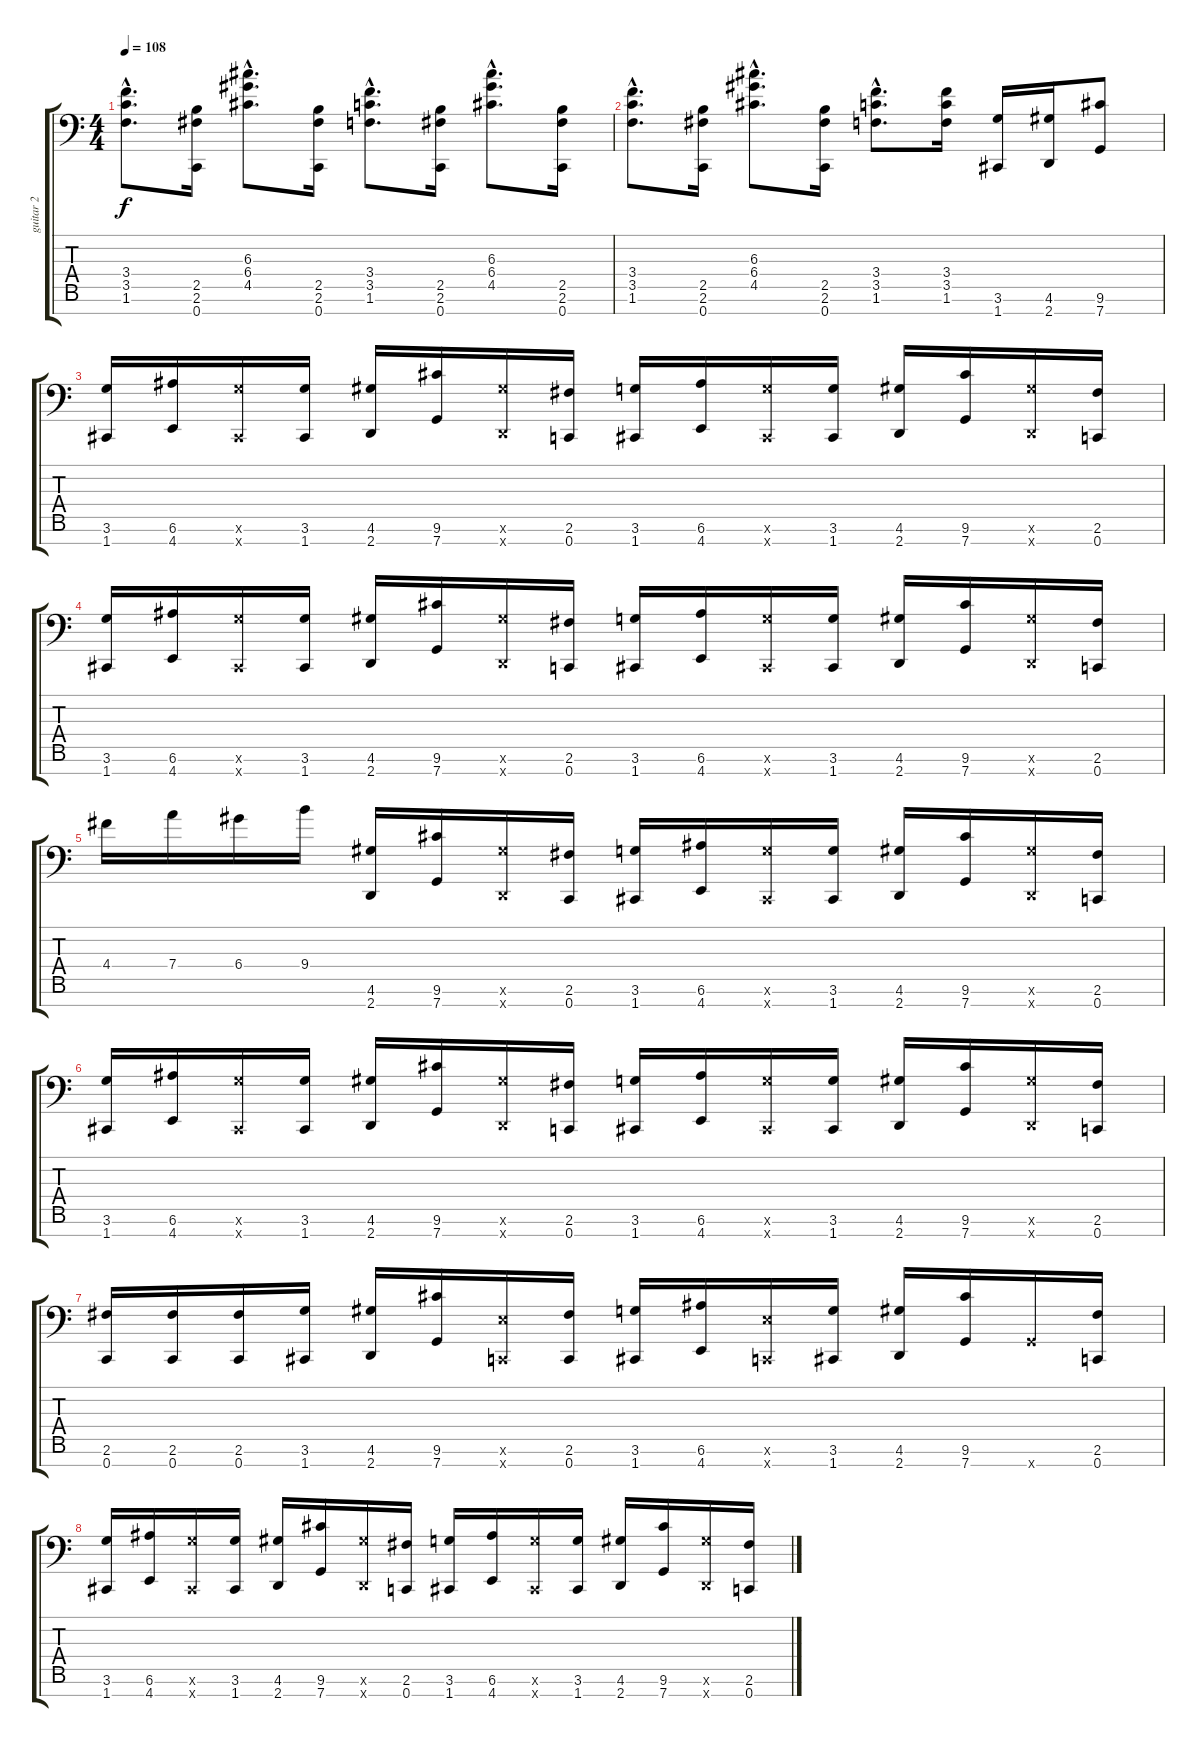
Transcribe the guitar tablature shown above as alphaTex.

\track ("guitar 2" "guitar 2") {instrument distortionguitar}
\staff {score tabs}
\tuning (E4 B3 G3 D3 A2 E2 C-1) {hide}
\ts (4 4)
\tempo 108
\clef f4
\ks c
(3.4{hac} 3.5{hac} 1.6{hac}).8{d dy f} (2.5 2.6 0.7).16 (6.3{hac} 6.4{hac} 4.5{hac}).8{d} (2.5 2.6 0.7).16 (3.4{hac} 3.5{hac} 1.6{hac}).8{d} (2.5 2.6 0.7).16 (6.3{hac} 6.4{hac} 4.5{hac}).8{d} (2.5 2.6 0.7).16 |
(3.4{hac} 3.5{hac} 1.6{hac}).8{d} (2.5 2.6 0.7).16 (6.3{hac} 6.4{hac} 4.5{hac}).8{d} (2.5 2.6 0.7).16 (3.4{hac} 3.5{hac} 1.6{hac}).8{d} (3.4 3.5 1.6).16 (3.6 1.7).16 (4.6 2.7).16 (9.6 7.7).8 |
(3.6 1.7).16 (6.6 4.7).16 (3.6{x} 1.7{x}).16 (3.6 1.7).16 (4.6 2.7).16 (9.6 7.7).16 (4.6{x} 2.7{x}).16 (2.6 0.7).16 (3.6 1.7).16 (6.6 4.7).16 (3.6{x} 1.7{x}).16 (3.6 1.7).16 (4.6 2.7).16 (9.6 7.7).16 (4.6{x} 2.7{x}).16 (2.6 0.7).16 |
(3.6 1.7).16 (6.6 4.7).16 (3.6{x} 1.7{x}).16 (3.6 1.7).16 (4.6 2.7).16 (9.6 7.7).16 (4.6{x} 2.7{x}).16 (2.6 0.7).16 (3.6 1.7).16 (6.6 4.7).16 (3.6{x} 1.7{x}).16 (3.6 1.7).16 (4.6 2.7).16 (9.6 7.7).16 (4.6{x} 2.7{x}).16 (2.6 0.7).16 |
4.4.16 7.4.16 6.4.16 9.4.16 (4.6 2.7).16 (9.6 7.7).16 (4.6{x} 2.7{x}).16 (2.6 0.7).16 (3.6 1.7).16 (6.6 4.7).16 (3.6{x} 1.7{x}).16 (3.6 1.7).16 (4.6 2.7).16 (9.6 7.7).16 (4.6{x} 2.7{x}).16 (2.6 0.7).16 |
(3.6 1.7).16 (6.6 4.7).16 (3.6{x} 1.7{x}).16 (3.6 1.7).16 (4.6 2.7).16 (9.6 7.7).16 (4.6{x} 2.7{x}).16 (2.6 0.7).16 (3.6 1.7).16 (6.6 4.7).16 (3.6{x} 1.7{x}).16 (3.6 1.7).16 (4.6 2.7).16 (9.6 7.7).16 (4.6{x} 2.7{x}).16 (2.6 0.7).16 |
(2.6 0.7).16 (2.6 0.7).16 (2.6 0.7).16 (3.6 1.7).16 (4.6 2.7).16 (9.6 7.7).16 (0.6{x} 0.7{x}).16 (2.6 0.7).16 (3.6 1.7).16 (6.6 4.7).16 (0.6{x} 0.7{x}).16 (3.6 1.7).16 (4.6 2.7).16 (9.6 7.7).16 7.7{x}.16 (2.6 0.7).16 |
(3.6 1.7).16 (6.6 4.7).16 (3.6{x} 1.7{x}).16 (3.6 1.7).16 (4.6 2.7).16 (9.6 7.7).16 (4.6{x} 2.7{x}).16 (2.6 0.7).16 (3.6 1.7).16 (6.6 4.7).16 (3.6{x} 1.7{x}).16 (3.6 1.7).16 (4.6 2.7).16 (9.6 7.7).16 (4.6{x} 2.7{x}).16 (2.6 0.7).16
